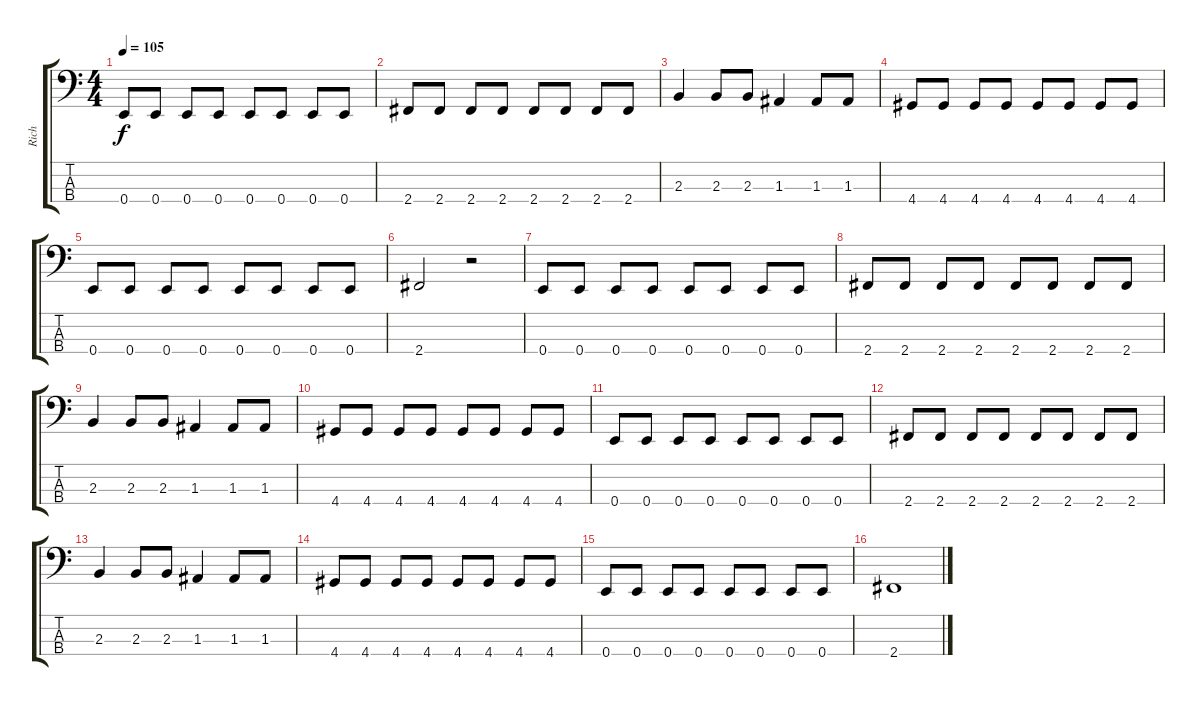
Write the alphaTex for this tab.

\track ("Rich" "Rich") {instrument electricbassfinger}
\staff {score tabs}
\tuning (G2 D2 A1 E1) {hide}
\ts (4 4)
\tempo 105
\clef f4
\ks c
0.4.8{dy f} 0.4.8 0.4.8 0.4.8 0.4.8 0.4.8 0.4.8 0.4.8 |
2.4.8 2.4.8 2.4.8 2.4.8 2.4.8 2.4.8 2.4.8 2.4.8 |
2.3.4 2.3.8 2.3.8 1.3.4 1.3.8 1.3.8 |
4.4.8 4.4.8 4.4.8 4.4.8 4.4.8 4.4.8 4.4.8 4.4.8 |
0.4.8 0.4.8 0.4.8 0.4.8 0.4.8 0.4.8 0.4.8 0.4.8 |
2.4.2 r.2 |
0.4.8 0.4.8 0.4.8 0.4.8 0.4.8 0.4.8 0.4.8 0.4.8 |
2.4.8 2.4.8 2.4.8 2.4.8 2.4.8 2.4.8 2.4.8 2.4.8 |
2.3.4 2.3.8 2.3.8 1.3.4 1.3.8 1.3.8 |
4.4.8 4.4.8 4.4.8 4.4.8 4.4.8 4.4.8 4.4.8 4.4.8 |
0.4.8 0.4.8 0.4.8 0.4.8 0.4.8 0.4.8 0.4.8 0.4.8 |
2.4.8 2.4.8 2.4.8 2.4.8 2.4.8 2.4.8 2.4.8 2.4.8 |
2.3.4 2.3.8 2.3.8 1.3.4 1.3.8 1.3.8 |
4.4.8 4.4.8 4.4.8 4.4.8 4.4.8 4.4.8 4.4.8 4.4.8 |
0.4.8 0.4.8 0.4.8 0.4.8 0.4.8 0.4.8 0.4.8 0.4.8 |
2.4.1
